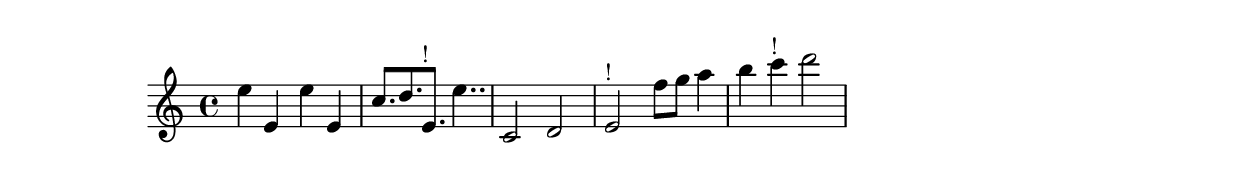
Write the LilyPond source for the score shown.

\version "2.15.13"

\header{
  texidoc= "Test optional music function arguments.
The output is nonsensical, but if you wrack your brain,
you'll figure it out.  Remember that optional arguments
are matched left to right, and after the first non-match,
the rest is skipped."
}

\layout { ragged-right = ##t }

% Get following pitch into Scheme
pitch = #(define-scheme-function (parser location p) (ly:pitch?) p)
% The same with a duration
dur = #(define-scheme-function (parser location p) (ly:duration?) p)

% Just like \relative, but defaulting to f as reference, making the
% first note of the music the same as if written as absolute pitch
ablative =
#(define-music-function (parser location ref music)
  ((ly:pitch? #{ \pitch f #}) ly:music?)
  #{ \relative $ref $music #})

% Let's take a duration and four pitches, defaulting to 2 c' d' e'
zap = 
#(define-music-function (parser location dur a b c d)
  ((ly:duration? #{ \dur 2 #}) (ly:pitch? #{ \pitch c' #})
   (ly:pitch? #{ \pitch d' #}) (ly:pitch? #{ \pitch e' #})
   ly:music?) #{ $a $dur $b $c ^\markup{!} $d  #})

\new Voice { \relative c' e' \relative { e' } \ablative c' e' \ablative { e' }
  \zap 8. c'' d'' {e''4..} \zap f''8 g'' \zap 4 a'' b'' c''' d'''2 }
